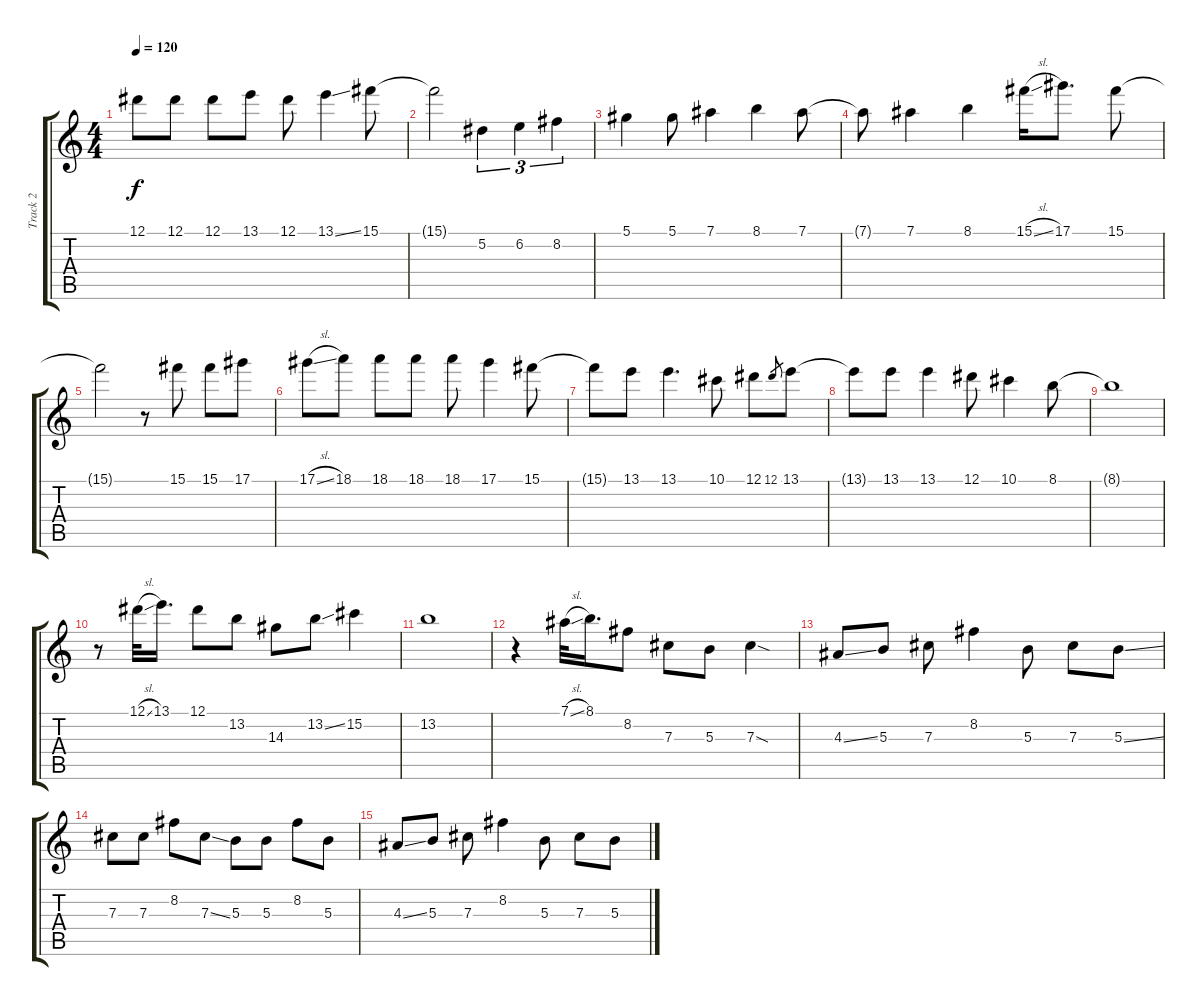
\track ("Track 2" "Track 2") {instrument acousticguitarsteel}
\staff {score tabs}
\tuning (Eb4 Bb3 Gb3 Db3 Ab2 Eb2) {hide}
\ts (4 4)
\tempo 120
\clef g2
\ks c
12.1{t}.8{dy f} 12.1.8 12.1.8 13.1.8 12.1.8 13.1{ss}.4 15.1.8 |
15.1{t}.2 5.2.4{tu (3 2)} 6.2.4{tu (3 2)} 8.2.4{tu (3 2)} |
5.1.4 5.1.8 7.1.4 8.1.4 7.1.8 |
7.1{t}.8 7.1.4 8.1.4 15.1{sl}.16 17.1.8{d} 15.1.8 |
15.1{t}.2 r.8 15.1.8 15.1.8 17.1.8 |
17.1{sl}.8 18.1.8 18.1.8 18.1.8 18.1.8 17.1.4 15.1.8 |
15.1{t}.8 13.1.8 13.1.4{d} 10.1.8 12.1.8 12.1.8{gr} 13.1.8 |
13.1{t}.8 13.1.8 13.1.4 12.1.8 10.1.4 8.1.8 |
8.1{t}.1 |
r.8 12.1{sl}.32 13.1.16{d} 12.1.8 13.2.8 14.3.8 13.2{ss}.8 15.2.4 |
13.2.1 |
r.4 7.1{sl}.32 8.1.16{d} 8.2.8 7.3.8 5.3.8 7.3{sod}.4 |
4.3{ss}.8 5.3.8 7.3.8 8.2.4 5.3.8 7.3.8 5.3{ss}.8 |
7.3.8 7.3.8 8.2.8 7.3{ss}.8 5.3.8 5.3.8 8.2.8 5.3.8 |
4.3{ss}.8 5.3.8 7.3.8 8.2.4 5.3.8 7.3.8 5.3.8
